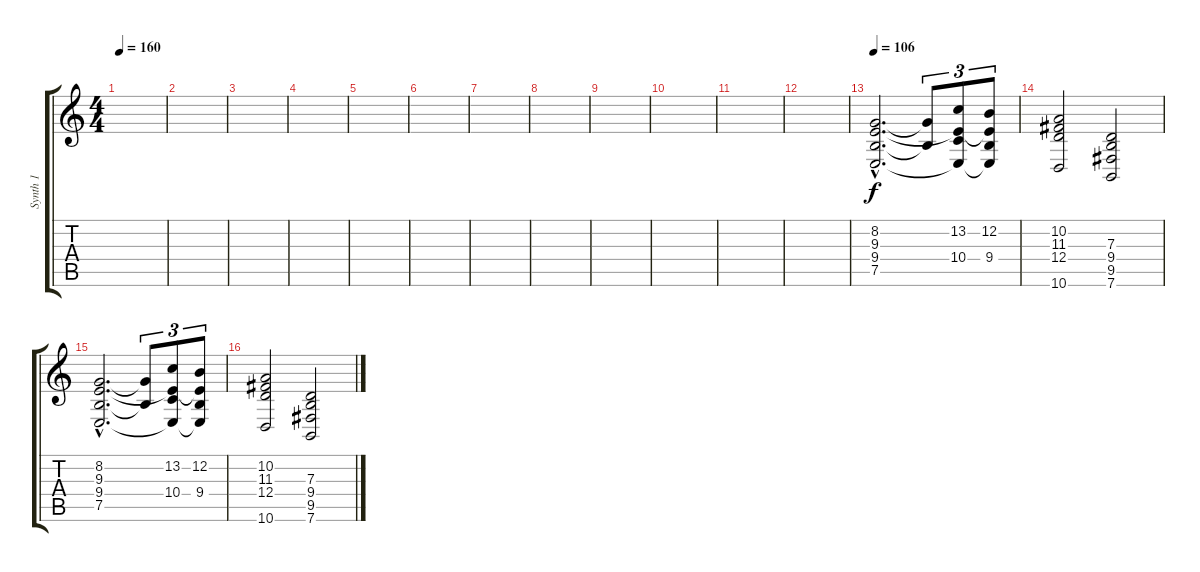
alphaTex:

\track ("Synth 1" "Synth 1") {instrument stringensemble1}
\staff {score tabs}
\tuning (E4 B3 G3 D3 A2 E2) {hide}
\ts (4 4)
\tempo 160
\clef g2
\ks c
|
|
|
|
|
|
|
|
|
|
|
|
\tempo 106
(8.2{hac} 9.3{hac} 9.4{hac} 7.5{hac}).2{d} (8.2{t} 9.4{t}).8{tu (3 2)} (13.2 9.3{t} 10.4 7.5{t}).8{tu (3 2)} (12.2 9.3{t} 9.4 7.5{t}).8{tu (3 2)} |
(10.2 11.3 12.4 10.6).2 (7.3 9.4 9.5 7.6).2 |
(8.2{hac} 9.3{hac} 9.4{hac} 7.5{hac}).2{d} (8.2{t} 9.4{t}).8{tu (3 2)} (13.2 9.3{t} 10.4 7.5{t}).8{tu (3 2)} (12.2 9.3{t} 9.4 7.5{t}).8{tu (3 2)} |
(10.2 11.3 12.4 10.6).2 (7.3 9.4 9.5 7.6).2
